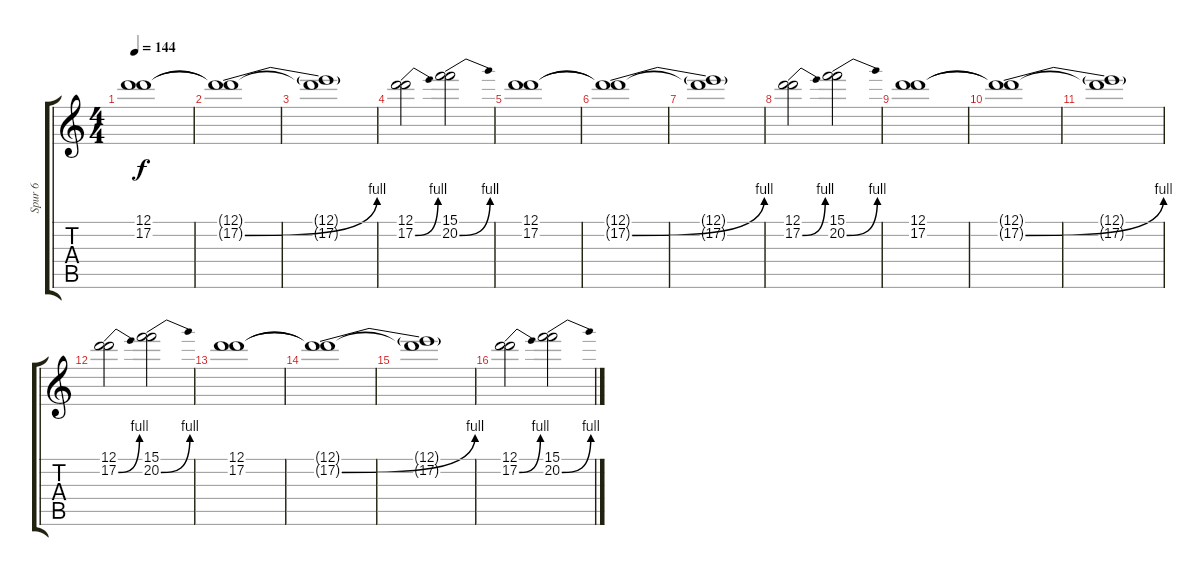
\track ("Spur 6" "Spur 6") {instrument distortionguitar}
\staff {score tabs}
\tuning (D4 A3 F3 C3 G2 C2) {hide}
\ts (4 4)
\tempo 144
\clef g2
\ks c
(12.1 17.2).1{dy f} |
(12.1{t} 17.2{be (bend 0 0 60 4) t}).1 |
(12.1{t} 17.2{t}).1 |
(12.1 17.2{be (bend 0 0 60 4)}).2{volume 5} (15.1 20.2{be (bend 0 0 60 4)}).2 |
(12.1 17.2).1 |
(12.1{t} 17.2{be (bend 0 0 60 4) t}).1 |
(12.1{t} 17.2{t}).1 |
(12.1 17.2{be (bend 0 0 60 4)}).2 (15.1 20.2{be (bend 0 0 60 4)}).2 |
(12.1 17.2).1 |
(12.1{t} 17.2{be (bend 0 0 60 4) t}).1 |
(12.1{t} 17.2{t}).1 |
(12.1 17.2{be (bend 0 0 60 4)}).2 (15.1 20.2{be (bend 0 0 60 4)}).2 |
(12.1 17.2).1 |
(12.1{t} 17.2{be (bend 0 0 60 4) t}).1 |
(12.1{t} 17.2{t}).1 |
(12.1 17.2{be (bend 0 0 60 4)}).2{volume 0} (15.1 20.2{be (bend 0 0 60 4)}).2
